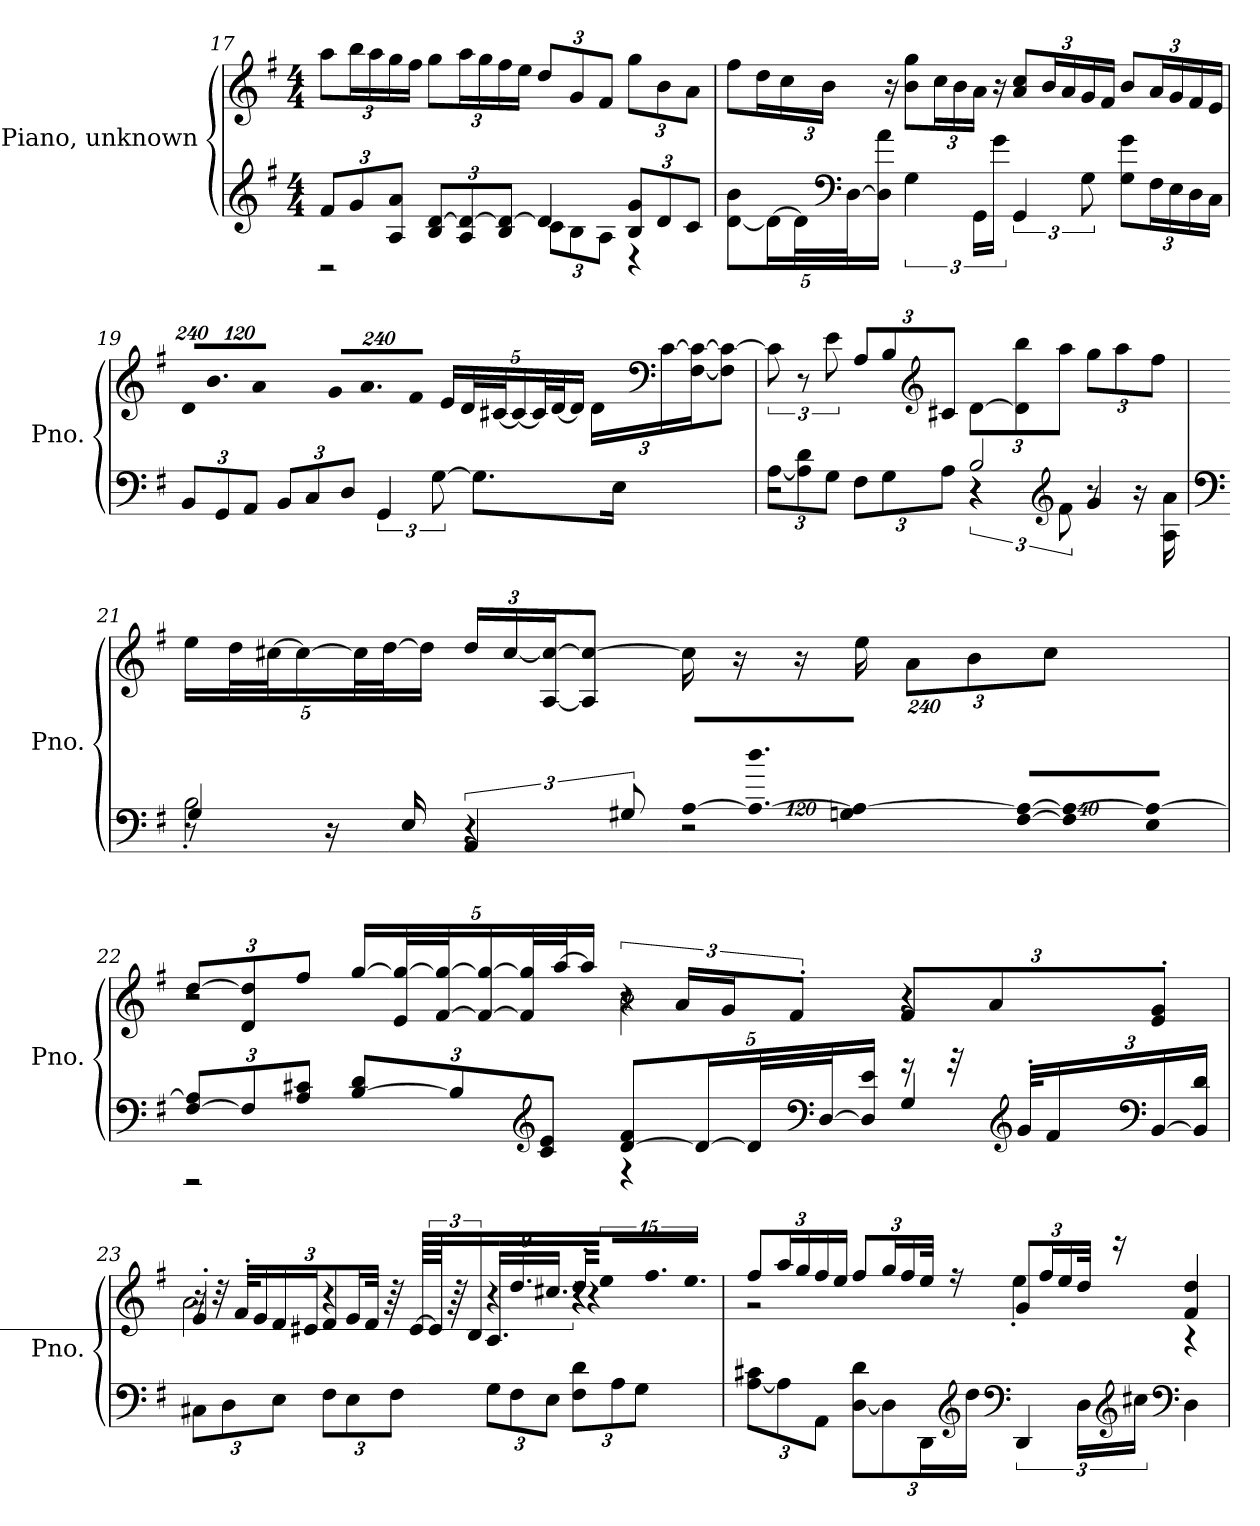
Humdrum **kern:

**kern	**kern
*part1	*part1
*staff2	*staff1
*I"Piano, unknown	*
*I'Pno.	*
!!LO:LB:g=z
*clefG2	*clefG2
*k[f#]	*k[f#]
*M4/4	*M4/4
*Xbrackettup	*Xbrackettup
=17	=17
*^	*
12f#/L	2r	12aa\L
12g/	.	24bb\L
.	.	24aa\
12A/ 12a/J	.	24gg\
.	.	24ff#\JJ
12B/ [12d/L	.	12gg\L
12A/ 12d/_	.	24aa\L
.	.	24gg\
12B/ 12d/_J	.	24ff#\
.	.	24ee\JJ
4d/]	12c\L	12dd/L
.	12B\	12g/
.	12A\J	12f#/J
12B/ 12g/L	4r	12gg\L
12d/	.	12b\
12c/J	.	12a\J
*v	*v	*
=18	=18
[10d\ 10b\L	12ff#\L
.	24dd\L
20d\L_	.
*	*brackettup
.	24cc\
40d\L]	.
.	24b\JJ
*clefF4	*
[40D\J	.
20D\] 20a\JJ	.
.	24r
*brackettup	*Xbrackettup
6G\	12b\ 12gg\L
.	24cc\L
*	*brackettup
.	24b\
24GG\LL	24a\JJ
24g\JJ	24r
*	*Xbrackettup
6GG/	12a/ 12cc/L
.	24b/L
.	24a/
12G\	24g/
.	24f#/JJ
*Xbrackettup	*
12G\ 12g\L	12b/L
24F#\L	24a/L
24E\	24g/
24D\	24f#/
24C\JJ	24e/JJ
!!LO:LB:g=z
=19	=19
!	!LO:N:vis=16
12BB/L	1920%137d/LL
!	!LO:N:vis=16.
.	960%103b/
12GG/	.
12AA/J	.
!	!LO:N:vis=16
.	1920%137a/JJ
!	!LO:N:vis=16
12BB/L	1920%137g/LL
!	!LO:N:vis=16.
.	960%103a/
12C/	.
12D/J	.
!	!LO:N:vis=16
.	1920%137f#/JJ
*brackettup	*
6GG/	20e/LL
.	40d/L
.	[40c#X/J
.	20c#/_
.	40c#/L]
[12G\	.
.	[40d/J
.	20d/JJ]
8.G\L]	24d\LL
*	*clefF4
.	[24c#\
.	[24F#\ 24c#\_J
.	8F#\] 8c#\_J
16E\Jk	.
=20	=20
*^	*
*	*Xbrackettup	*brackettup
*	*^	*
2r	[12A\L	2r	12c#\]
.	12A\] 12d\	.	12r
.	12G\J	.	12e\
*	*	*	*Xbrackettup
.	12F#\L	.	12A/L
.	12G\	.	12B/
*	*	*	*clefG2
.	12A\J	.	12c#X/J
*	*brackettup	*	*
4r	6r	2B/	[12d\L
.	.	.	12d\] 12bb\
*clefG2	*	*	*
.	12f#\	.	12aa\J
4g/	8r	.	12gg\L
.	.	.	12aa\
.	16r	.	.
.	.	.	12ff#\J
.	16A\ 16a\	.	.
!!LO:LB:g=z
=21	=21	=21	=21
*clefF4	*	*	*
8r	2B'\	4G/	20ee\LL
.	.	.	40dd\L
.	.	.	[40cc#X\J
.	.	.	20cc#\_
16r	.	.	.
.	.	.	40cc#\L]
.	.	.	[40dd\J
16E/	.	.	.
.	.	.	20dd\JJ]
6AA/	.	4r	24dd/LL
.	.	.	[24cc#/
.	.	.	[24A/ 24cc#/_J
.	.	.	8A/] 8cc#/_J
12G#X/	.	.	.
*Xbrackettup	*	*	*
!LO:N:vis=16	!	!	!
[1920%137A/LL	2r	2r	16cc#\]
.	.	.	16r
!LO:N:vis=16.	!	!	!
960%103A/_ 960%103dd/	.	.	.
.	.	.	16r
!LO:N:vis=16	!	!	!
1920%137Gn/ 1920%137A/_JJ	.	.	.
.	.	.	16ee\
!LO:N:vis=32	!	!	!
[640%23F#/ 640%23A/_KKL	.	.	12a\L
!LO:N:vis=8	!	!	!
960%137F#/] 960%137A/_	.	.	.
.	.	.	12b\
.	.	.	12cc#\J
!LO:N:vis=16	!	!	!
1920%137E/ 1920%137A/_Jk	.	.	.
*	*v	*v	*
!!LO:PB:g=z
=22	=22	=22
*	*	*^
*	*	*	*^
[12F#/ 12A/]L	2r	[12dd/L	2r	2r
12F#/]	.	12d/ 12dd/]	.	.
12A/ 12c#X/J	.	12ff#/J	.	.
[12B/ 12d/L	.	[20gg/LL	.	.
.	.	40e/ 40gg/_L	.	.
.	.	[40f#/ 40gg/_J	.	.
12B/]	.	.	.	.
.	.	20f#/_ 20gg/_	.	.
.	.	40f#/] 40gg/]L	.	.
*clefG2	*	*	*	*
12c#/ 12e/J	.	.	.	.
.	.	[40aa/J	.	.
.	.	20aa/JJ]	.	.
*	*	*brackettup	*	*
[10d/ 10f#/L	4r	12r	2b\	4r
.	.	24a/LL	.	.
20d/L_	.	.	.	.
.	.	24g/J	.	.
40d/L]	.	.	.	.
.	.	12f#'/J	.	.
*clefF4	*	*	*	*
[40D/J	.	.	.	.
20D/] 20e/JJ	.	.	.	.
*	*	*	*	*Xbrackettup
16r	4G/	4r	.	12f#/L
32r	.	.	.	.
.	.	.	.	12a/
*clefG2	*	*	*	*
32g'/KLL	.	.	.	.
24f#/	.	.	.	.
*clefF4	*	*	*	*
[24BB/	.	.	.	12e/' 12g/'J
24BB/] 24d/JJ	.	.	.	.
*v	*v	*	*	*
!!LO:LB:g=z	!!	!!
=23	=23	=23	=23
12C#X\L	4e'/	2.a\	16r
.	.	.	32r
12D\	.	.	.
.	.	.	32f#'/KLL
.	.	.	24e/
12E\J	.	.	24d/
.	.	.	24c#X/J
12F#\L	4r	.	12d/
12E\	.	.	24e/L
.	.	.	32d/JJk
.	.	.	64r
12F#\J	.	.	.
.	.	.	[64c#/LLLL
*	*	*	*brackettup
.	.	.	96c#/JJJJ]
.	.	.	96r
.	.	.	24B/
12G\L	4r	.	18.A/LL
12F#\	.	.	18.dd/
12E\J	.	.	18.cc#X/JJ
!	!	!	!LO:N:vis=32
12F#\ 12d\L	4dd'/	4r	1920%53r
!	!	!	!LO:N:vis=32
.	.	.	1920%53r
.	.	.	1920ryy
!	!	!	!LO:N:vis=32
.	.	.	1920%53ee/KLL
12A\	.	.	18.ff#/
12G\J	.	.	18.ee/JJ
*	*v	*v	*v
!!LO:LB:g=z
=24	=24
*	*Xbrackettup
*	*^
[12A\ 12c#X\L	12ff#/L	2r
12A\]	24aa/L	.
.	24gg/	.
12AA\J	24ff#/	.
.	24ee/JJ	.
[12D\ 12d\L	12ff#/L	.
12D\]	24gg/L	.
.	24ff#/	.
24DD\L	48ee/JJk	.
.	16r	.
*clefG2	*	*
24dd\JJ	.	.
*clefF4	*	*
*brackettup	*	*
6DD/	12g/L	4ee'\
.	24ff#/L	.
.	24ee/	.
24D\LL	48dd/JJk	.
.	16r	.
*clefG2	*	*
24cc#X\JJ	.	.
*clefF4	*	*
4D\	4f#/ 4dd/	4r
*	*v	*v
=	=
*-	*-
